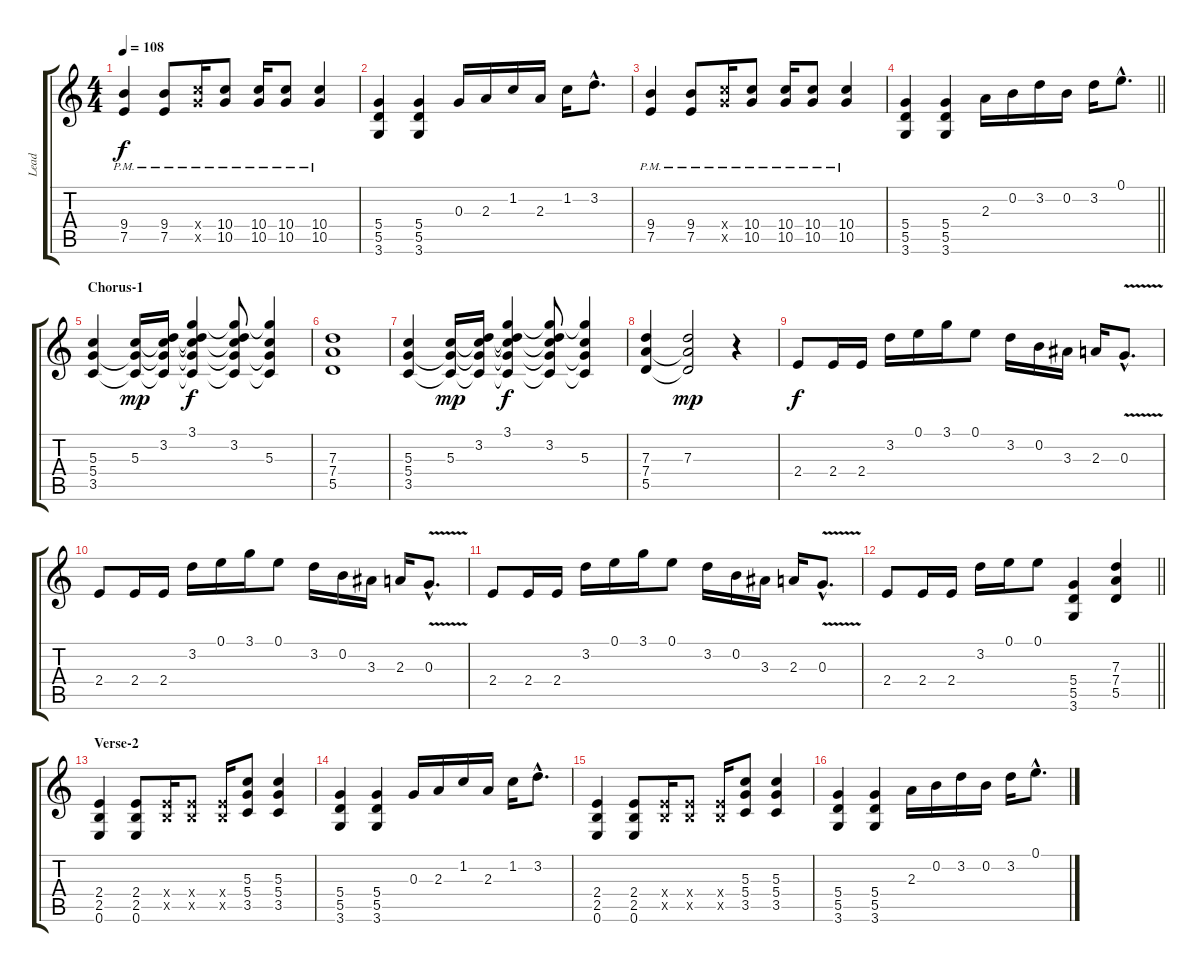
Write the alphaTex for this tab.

\track ("Lead" "Lead") {instrument distortionguitar}
\staff {score tabs}
\tuning (E4 B3 G3 D3 A2 E2) {hide}
\ts (4 4)
\tempo 108
\clef g2
\ks c
(9.4{pm} 7.5{pm}).4{dy f} (9.4{pm} 7.5{pm}).8 (10.4{pm x} 10.5{x}).16 (10.4{pm} 10.5{pm}).8 (10.4{pm} 10.5{pm}).16 (10.4 10.5{pm}).8 (10.4 10.5{pm}).4 |
(5.4 5.5 3.6).4 (5.4 5.5 3.6).4 0.3.16 2.3.16 1.2.16 2.3.16 1.2.16 3.2{hac}.8{d} |
(9.4{pm} 7.5{pm}).4 (9.4{pm} 7.5{pm}).8 (10.4{pm x} 10.5{x}).16 (10.4{pm} 10.5{pm}).8 (10.4{pm} 10.5{pm}).16 (10.4 10.5{pm}).8 (10.4 10.5{pm}).4 |
\barLineRight lightlight
(5.4 5.5 3.6).4 (5.4 5.5 3.6).4 2.3.16 0.2.16 3.2.16 0.2.16 3.2.16 0.1{hac}.8{d} |
\section ("" "Chorus-1")
(5.3 5.4 3.5).4 (5.3 5.4{t} 3.5{t}).16{dy mp} (3.2 5.3{t} 5.4{t} 3.5{t}).16 (3.1 3.2{t} 5.3{t} 5.4{t} 3.5{t}).4{dy f} (3.1{t} 3.2 5.3{t} 5.4{t} 3.5{t}).8 (3.1{t} 5.3 5.4{t} 3.5{t}).4 |
(7.3 7.4 5.5).1 |
(5.3 5.4 3.5).4 (5.3 5.4{t} 3.5{t}).16{dy mp} (3.2 5.3{t} 5.4{t} 3.5{t}).16 (3.1 3.2{t} 5.3{t} 5.4{t} 3.5{t}).4{dy f} (3.1{t} 3.2 5.3{t} 5.4{t} 3.5{t}).8 (3.1{t} 5.3 5.4{t} 3.5{t}).4 |
(7.3 7.4 5.5).4 (7.3 7.4{t} 5.5{t}).2{dy mp} r.4 |
2.4.8{dy f volume 7} 2.4.16 2.4.16 3.2.16 0.1.16 3.1.16 0.1.8 3.2.16 0.2.16 3.3.16 2.3.16 0.3{v hac}.8{d} |
2.4.8 2.4.16 2.4.16 3.2.16 0.1.16 3.1.16 0.1.8 3.2.16 0.2.16 3.3.16 2.3.16 0.3{v hac}.8{d} |
2.4.8 2.4.16 2.4.16 3.2.16 0.1.16 3.1.16 0.1.8 3.2.16 0.2.16 3.3.16 2.3.16 0.3{v hac}.8{d} |
\barLineRight lightlight
2.4.8 2.4.16 2.4.16 3.2.16 0.1.16 0.1.8 (5.4 5.5 3.6).4 (7.3 7.4 5.5).4 |
\section ("" "Verse-2")
(2.4 2.5 0.6).4 (2.4 2.5 0.6).8 (2.4{x} 2.5{x}).16 (2.4{x} 2.5{x}).8 (2.4{x} 2.5{x}).16 (5.3 5.4 3.5).8 (5.3 5.4 3.5).4 |
(5.4 5.5 3.6).4 (5.4 5.5 3.6).4 0.3.16 2.3.16 1.2.16 2.3.16 1.2.16 3.2{hac}.8{d} |
(2.4 2.5 0.6).4 (2.4 2.5 0.6).8 (2.4{x} 2.5{x}).16 (2.4{x} 2.5{x}).8 (2.4{x} 2.5{x}).16 (5.3 5.4 3.5).8 (5.3 5.4 3.5).4 |
(5.4 5.5 3.6).4 (5.4 5.5 3.6).4 2.3.16 0.2.16 3.2.16 0.2.16 3.2.16 0.1{hac}.8{d}
